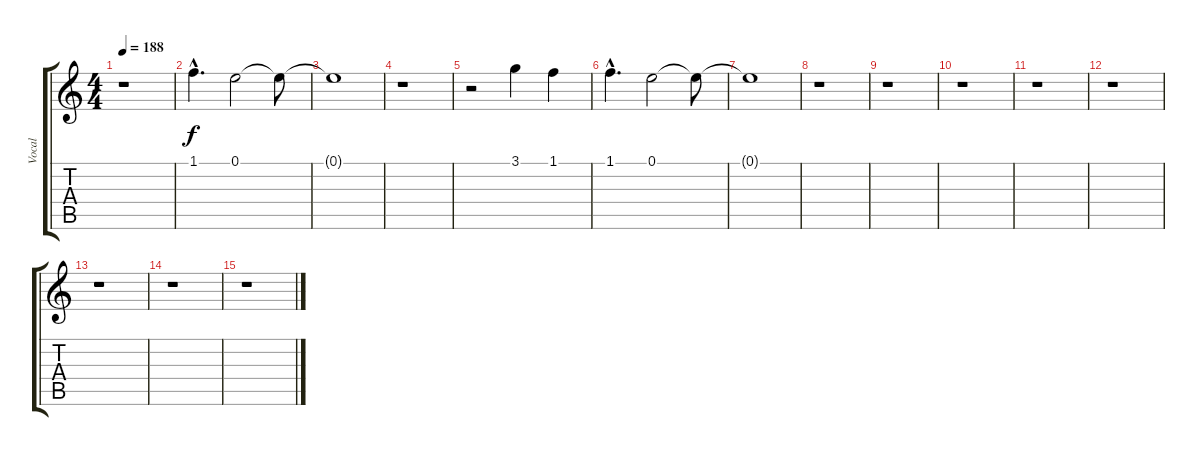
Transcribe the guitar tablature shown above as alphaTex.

\track ("Vocal" "Vocal") {instrument electricbasspick}
\staff {score tabs}
\tuning (E4 B3 G3 D3 A2 E2) {hide}
\ts (4 4)
\tempo 188
\clef g2
\ks c
r.1{dy f} |
1.1{hac}.4{d} 0.1.2 0.1{t}.8 |
0.1{t}.1 |
r.1 |
r.2 3.1.4 1.1.4 |
1.1{hac}.4{d} 0.1.2 0.1{t}.8 |
0.1{t}.1 |
r.1 |
r.1 |
r.1 |
r.1 |
r.1 |
r.1 |
r.1 |
r.1
